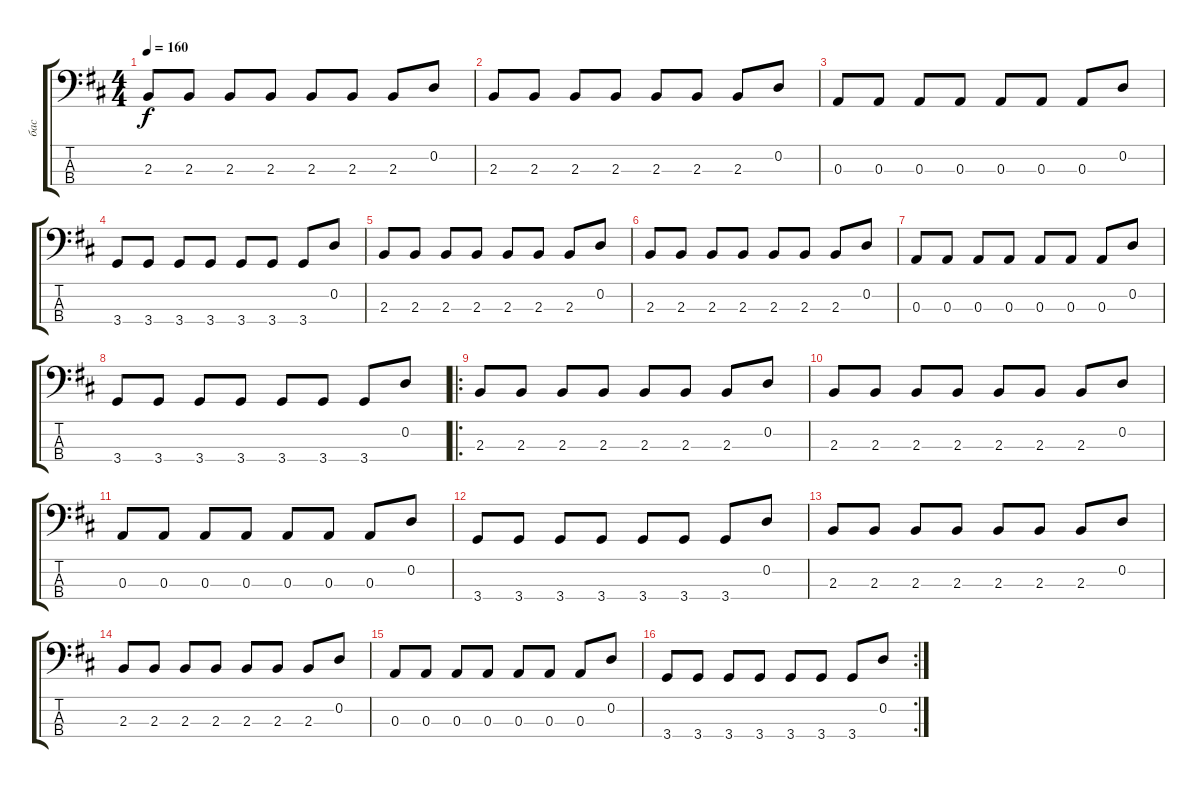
\track ("бас" "бас") {instrument electricbassfinger}
\staff {score tabs}
\tuning (G2 D2 A1 E1) {hide}
\ts (4 4)
\tempo 160
\clef f4
\ks bminor
2.3.8{dy f} 2.3.8 2.3.8 2.3.8 2.3.8 2.3.8 2.3.8 0.2.8 |
2.3.8 2.3.8 2.3.8 2.3.8 2.3.8 2.3.8 2.3.8 0.2.8 |
0.3.8 0.3.8 0.3.8 0.3.8 0.3.8 0.3.8 0.3.8 0.2.8 |
3.4.8 3.4.8 3.4.8 3.4.8 3.4.8 3.4.8 3.4.8 0.2.8 |
2.3.8 2.3.8 2.3.8 2.3.8 2.3.8 2.3.8 2.3.8 0.2.8 |
2.3.8 2.3.8 2.3.8 2.3.8 2.3.8 2.3.8 2.3.8 0.2.8 |
0.3.8 0.3.8 0.3.8 0.3.8 0.3.8 0.3.8 0.3.8 0.2.8 |
3.4.8 3.4.8 3.4.8 3.4.8 3.4.8 3.4.8 3.4.8 0.2.8 |
\ro
2.3.8 2.3.8 2.3.8 2.3.8 2.3.8 2.3.8 2.3.8 0.2.8 |
2.3.8 2.3.8 2.3.8 2.3.8 2.3.8 2.3.8 2.3.8 0.2.8 |
0.3.8 0.3.8 0.3.8 0.3.8 0.3.8 0.3.8 0.3.8 0.2.8 |
3.4.8 3.4.8 3.4.8 3.4.8 3.4.8 3.4.8 3.4.8 0.2.8 |
2.3.8 2.3.8 2.3.8 2.3.8 2.3.8 2.3.8 2.3.8 0.2.8 |
2.3.8 2.3.8 2.3.8 2.3.8 2.3.8 2.3.8 2.3.8 0.2.8 |
0.3.8 0.3.8 0.3.8 0.3.8 0.3.8 0.3.8 0.3.8 0.2.8 |
\rc 2
3.4.8 3.4.8 3.4.8 3.4.8 3.4.8 3.4.8 3.4.8 0.2.8
